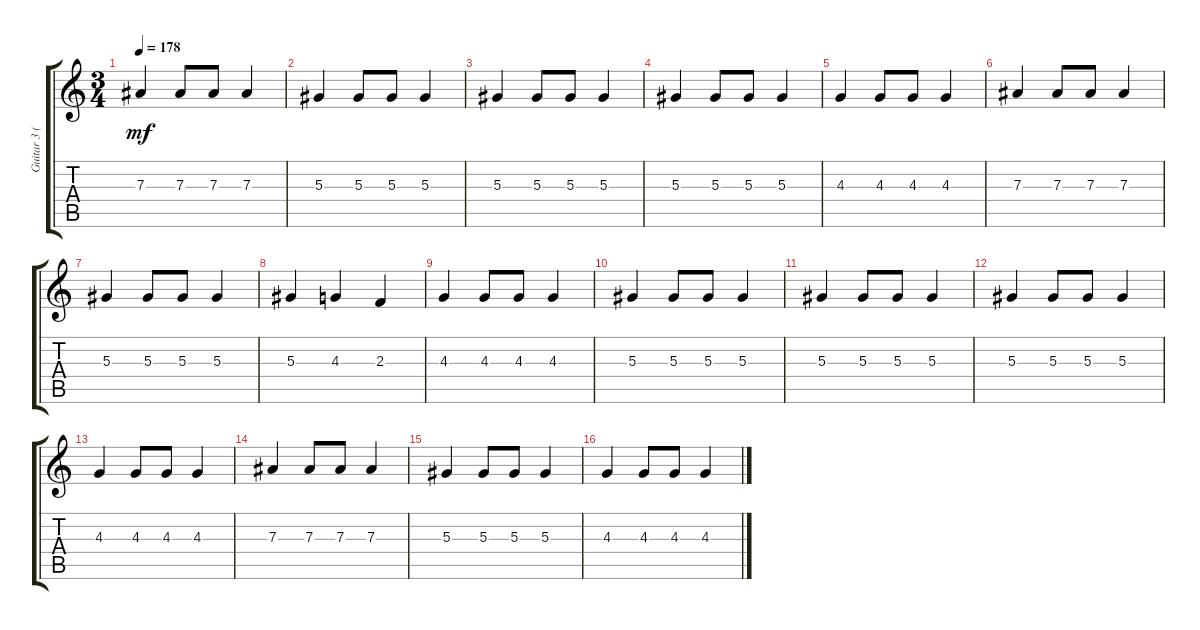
\track ("Guitar 3 (Acoustic)" "Guitar 3 (") {instrument acousticguitarsteel}
\staff {score tabs}
\tuning (C4 G3 Eb3 Bb2 F2 C2) {hide}
\ts (3 4)
\tempo 178
\clef g2
\ks c
7.3.4{dy mf} 7.3.8 7.3.8 7.3.4 |
5.3.4 5.3.8 5.3.8 5.3.4 |
5.3.4 5.3.8 5.3.8 5.3.4 |
5.3.4 5.3.8 5.3.8 5.3.4 |
4.3.4 4.3.8 4.3.8 4.3.4 |
7.3.4 7.3.8 7.3.8 7.3.4 |
5.3.4 5.3.8 5.3.8 5.3.4 |
5.3.4 4.3.4 2.3.4 |
4.3.4 4.3.8 4.3.8 4.3.4 |
5.3.4 5.3.8 5.3.8 5.3.4 |
5.3.4 5.3.8 5.3.8 5.3.4 |
5.3.4 5.3.8 5.3.8 5.3.4 |
4.3.4 4.3.8 4.3.8 4.3.4 |
7.3.4 7.3.8 7.3.8 7.3.4 |
5.3.4 5.3.8 5.3.8 5.3.4 |
4.3.4 4.3.8 4.3.8 4.3.4
